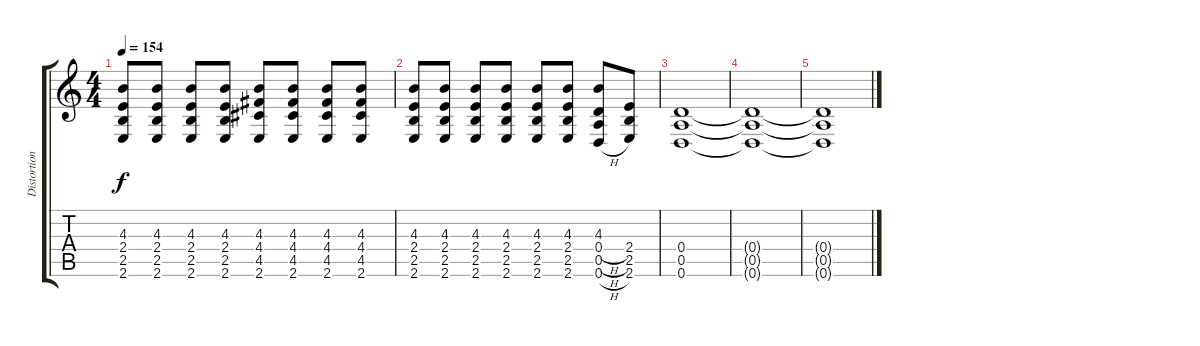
\track ("Distortion Guitar" "Distortion") {instrument overdrivenguitar}
\staff {score tabs}
\tuning (E4 B3 G3 D3 A2 D2) {hide}
\ts (4 4)
\tempo 154
\clef g2
\ks c
(4.3 2.4 2.5 2.6).8{dy f} (4.3 2.4 2.5 2.6).8 (4.3 2.4 2.5 2.6).8 (4.3 2.4 2.5 2.6).8 (4.3 4.4 4.5 2.6).8 (4.3 4.4 4.5 2.6).8 (4.3 4.4 4.5 2.6).8 (4.3 4.4 4.5 2.6).8 |
(4.3 2.4 2.5 2.6).8 (4.3 2.4 2.5 2.6).8 (4.3 2.4 2.5 2.6).8 (4.3 2.4 2.5 2.6).8 (4.3 2.4 2.5 2.6).8 (4.3 2.4 2.5 2.6).8 (4.3 0.4{h} 0.5{h} 0.6{h}).8 (2.4 2.5 2.6).8 |
(0.4 0.5 0.6).1 |
(0.4{t} 0.5{t} 0.6{t}).1 |
(0.4{t} 0.5{t} 0.6{t}).1
